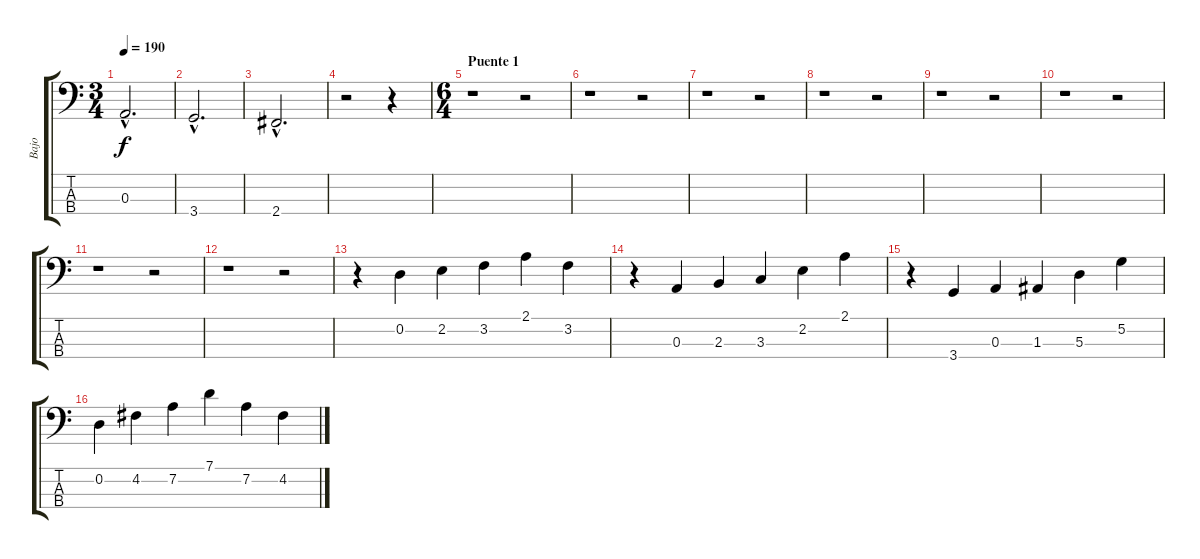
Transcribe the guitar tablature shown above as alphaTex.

\track ("Bajo" "Bajo") {instrument electricbassfinger}
\staff {score tabs}
\tuning (G2 D2 A1 E1) {hide}
\ts (3 4)
\tempo 190
\clef f4
\ks c
0.3{hac}.2{d dy f} |
3.4{hac}.2{d} |
2.4{hac}.2{d} |
r.2 r.4 |
\ts (6 4)
\section ("" "Puente 1")
r.1 r.2 |
r.1 r.2 |
r.1 r.2 |
r.1 r.2 |
r.1 r.2 |
r.1 r.2 |
r.1 r.2 |
r.1 r.2 |
r.4 0.2.4 2.2.4 3.2.4 2.1.4 3.2.4 |
r.4 0.3.4 2.3.4 3.3.4 2.2.4 2.1.4 |
r.4 3.4.4 0.3.4 1.3.4 5.3.4 5.2.4 |
0.2.4 4.2.4 7.2.4 7.1.4 7.2.4 4.2.4
